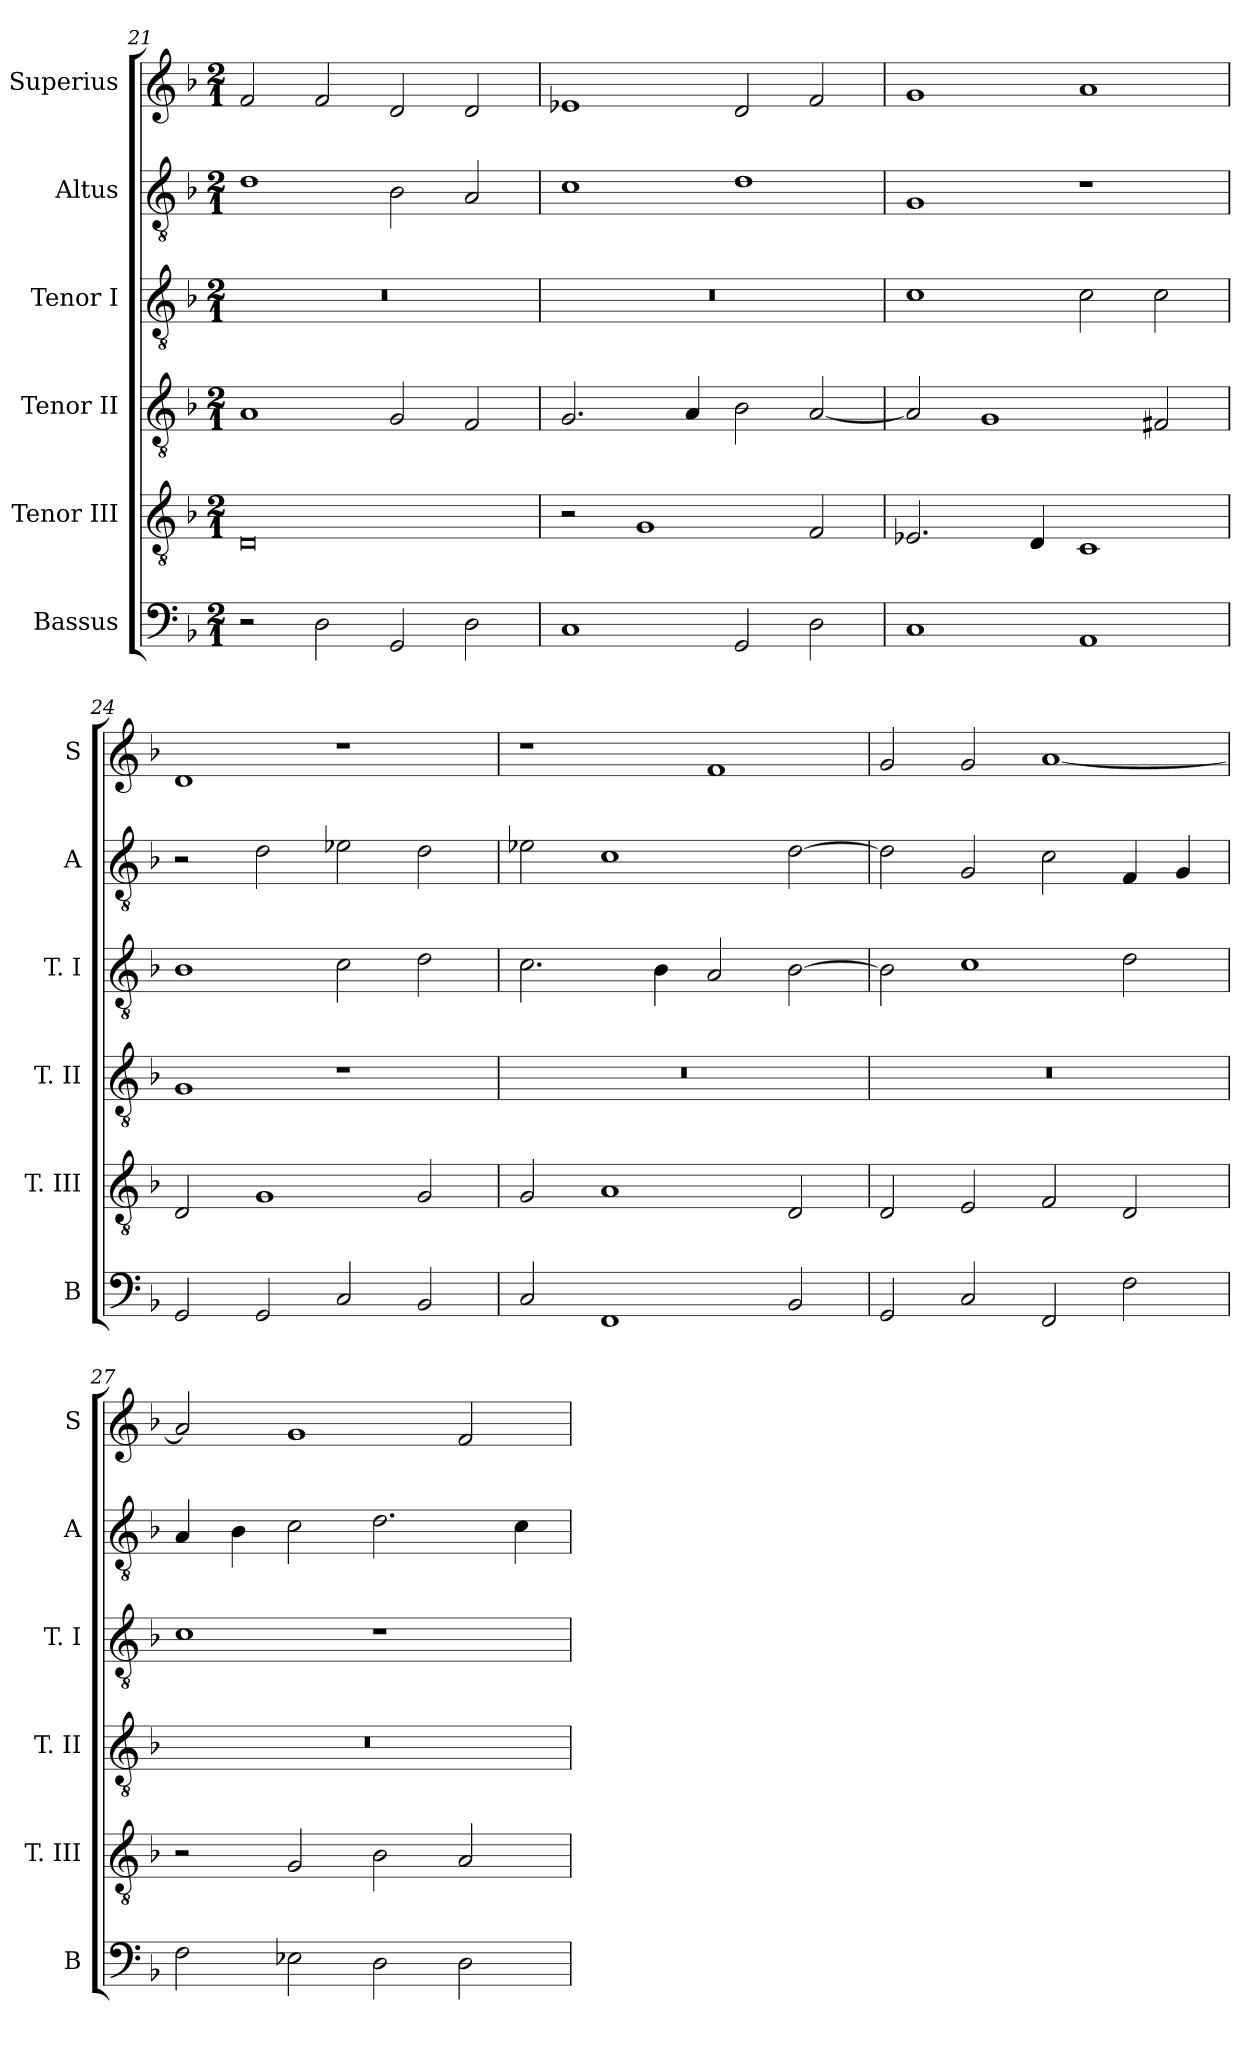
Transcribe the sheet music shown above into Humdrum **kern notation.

**kern	**kern	**kern	**kern	**kern	**kern
*part6	*part5	*part4	*part3	*part2	*part1
*staff6	*staff5	*staff4	*staff3	*staff2	*staff1
*I"Bassus	*I"Tenor III	*I"Tenor II	*I"Tenor I	*I"Altus	*I"Superius
*I'B	*I'T. III	*I'T. II	*I'T. I	*I'A	*I'S
*clefF4	*clefGv2	*clefGv2	*clefGv2	*clefGv2	*clefG2
*k[b-]	*k[b-]	*k[b-]	*k[b-]	*k[b-]	*k[b-]
*F:	*F:	*F:	*F:	*F:	*F:
*M2/1	*M2/1	*M2/1	*M2/1	*M2/1	*M2/1
=21	=21	=21	=21	=21	=21
2r	0D	1A	0r	1d	2f
2D	.	.	.	.	2f
2GG	.	2G	.	2B-	2d
2D	.	2F	.	2A	2d
=22	=22	=22	=22	=22	=22
1C	2r	2.G	0r	1c	1e-X
.	1G	.	.	.	.
.	.	4A	.	.	.
2GG	.	2B-	.	1d	2d
2D	2F	[2A	.	.	2f
=23	=23	=23	=23	=23	=23
1C	2.E-X	2A]	1c	1G	1g
.	.	1G	.	.	.
.	4D	.	.	.	.
1AA	1C	.	2c	1r	1a
.	.	2F#X	2c	.	.
=24	=24	=24	=24	=24	=24
2GG	2D	1G	1B-	2r	1d
2GG	1G	.	.	2d	.
2C	.	1r	2c	2e-X	1r
2BB-	2G	.	2d	2d	.
=25	=25	=25	=25	=25	=25
2C	2G	0r	2.c	2e-X	1r
1FF	1A	.	.	1c	.
.	.	.	4B-	.	.
.	.	.	2A	.	1f
2BB-	2D	.	[2B-	[2d	.
=26	=26	=26	=26	=26	=26
2GG	2D	0r	2B-]	2d]	2g
2C	2E	.	1c	2G	2g
2FF	2F	.	.	2c	[1a
2F	2D	.	2d	4F	.
.	.	.	.	4G	.
=27	=27	=27	=27	=27	=27
2F	2r	0r	1c	4A	2a]
.	.	.	.	4B-	.
2E-X	2G	.	.	2c	1g
2D	2B-	.	1r	2.d	.
2D	2A	.	.	.	2f
.	.	.	.	4c	.
=	=	=	=	=	=
*-	*-	*-	*-	*-	*-
